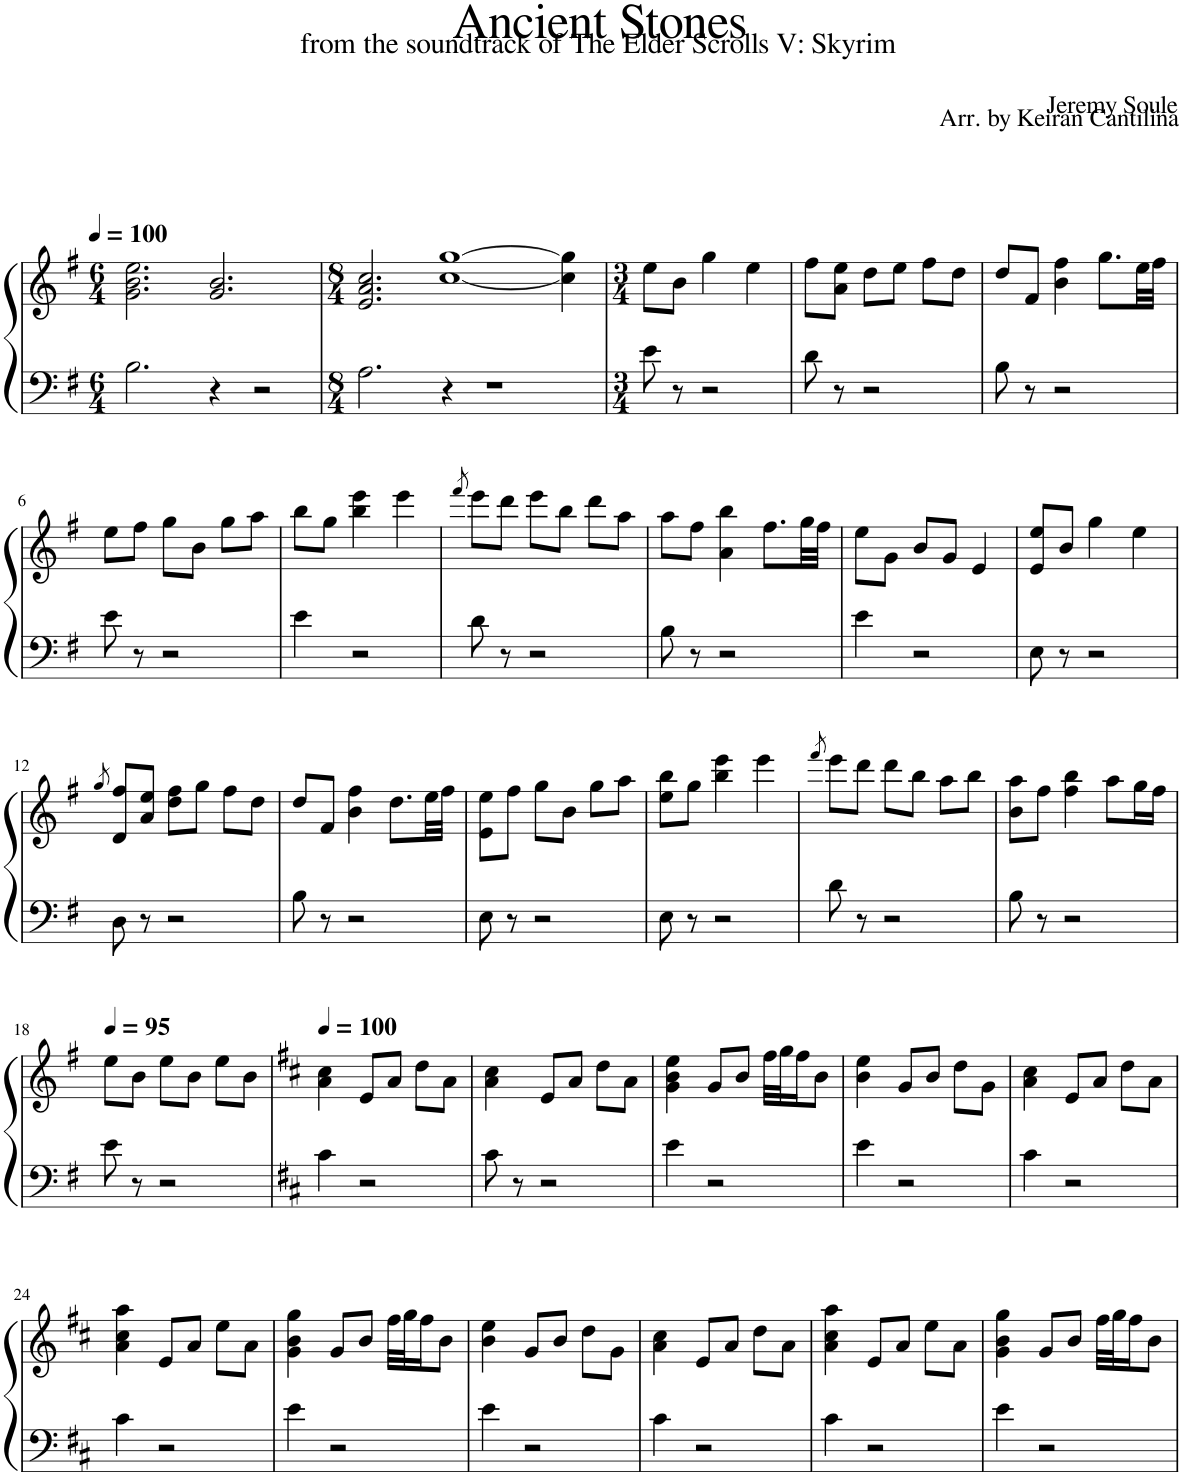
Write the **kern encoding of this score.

**kern	**kern
*part1	*part1
*staff2	*staff1
*I"Piano	*
*I'Pno.	*
*clefF4	*clefG2
*k[f#]	*k[f#]
*M6/4	*M6/4
*MM100	*MM100
=1	=1
2.B\	2.g\ 2.b\ 2.ee\
4r	2.g/ 2.b/
2r	.
=2	=2
*M8/4	*M8/4
2.A\	2.e/ 2.a/ 2.cc/
4r	[1cc [1gg
1r	.
.	4cc\] 4gg\]
=3	=3
*M3/4	*M3/4
8e\	8ee\L
8r	8b\J
2r	4gg\
.	4ee\
=4	=4
8d\	8ff#\L
8r	8a\ 8ee\J
2r	8dd\L
.	8ee\J
.	8ff#\L
.	8dd\J
=5	=5
8B\	8dd/L
8r	8f#/J
2r	4b\ 4ff#\
.	8.gg\L
.	32ee\LL
.	32ff#\JJJ
!!LO:LB:g=z
=6	=6
8e\	8ee\L
8r	8ff#\J
2r	8gg\L
.	8b\J
.	8gg\L
.	8aa\J
=7	=7
4e\	8bb\L
.	8gg\J
2r	4bb\ 4eee\
.	4eee\
=8	=8
.	8qfff#/
8d\	8eee\L
8r	8ddd\J
2r	8eee\L
.	8bb\J
.	8ddd\L
.	8aa\J
=9	=9
8B\	8aa\L
8r	8ff#\J
2r	4a\ 4bb\
.	8.ff#\L
.	32gg\LL
.	32ff#\JJJ
=10	=10
4e\	8ee\L
.	8g\J
2r	8b/L
.	8g/J
.	4e/
=11	=11
8E\	8e/ 8ee/L
8r	8b/J
2r	4gg\
.	4ee\
!!LO:LB:g=z
=12	=12
.	8qgg/
8D\	8d/ 8ff#/L
8r	8a/ 8ee/J
2r	8dd\ 8ff#\L
.	8gg\J
.	8ff#\L
.	8dd\J
=13	=13
8B\	8dd/L
8r	8f#/J
2r	4b\ 4ff#\
.	8.dd\L
.	32ee\LL
.	32ff#\JJJ
=14	=14
8E\	8e\ 8ee\L
8r	8ff#\J
2r	8gg\L
.	8b\J
.	8gg\L
.	8aa\J
=15	=15
8E\	8ee\ 8bb\L
8r	8gg\J
2r	4bb\ 4eee\
.	4eee\
=16	=16
.	8qfff#/
8d\	8eee\L
8r	8ddd\J
2r	8ddd\L
.	8bb\J
.	8aa\L
.	8bb\J
=17	=17
8B\	8b\ 8aa\L
8r	8ff#\J
2r	4ff#\ 4bb\
.	8aa\L
.	16gg\L
.	16ff#\JJ
!!LO:LB:g=z
=18	=18
*	*MM95
8e\	8ee\L
8r	8b\J
2r	8ee\L
.	8b\J
.	8ee\L
.	8b\J
=19	=19
*k[f#c#]	*k[f#c#]
*	*MM100
4c#\	4a\ 4cc#\
2r	8e/L
.	8a/J
.	8dd\L
.	8a\J
=20	=20
8c#\	4a\ 4cc#\
8r	.
2r	8e/L
.	8a/J
.	8dd\L
.	8a\J
=21	=21
4e\	4g\ 4b\ 4ee\
2r	8g/L
.	8b/J
.	32ff#\LLL
.	32gg\J
.	16ff#\J
.	8b\J
=22	=22
4e\	4b\ 4ee\
2r	8g/L
.	8b/J
.	8dd\L
.	8g\J
=23	=23
4c#\	4a\ 4cc#\
2r	8e/L
.	8a/J
.	8dd\L
.	8a\J
!!LO:LB:g=z
=24	=24
4c#\	4a\ 4cc#\ 4aa\
2r	8e/L
.	8a/J
.	8ee\L
.	8a\J
=25	=25
4e\	4g\ 4b\ 4gg\
2r	8g/L
.	8b/J
.	32ff#\LLL
.	32gg\J
.	16ff#\J
.	8b\J
=26	=26
4e\	4b\ 4ee\
2r	8g/L
.	8b/J
.	8dd\L
.	8g\J
=27	=27
4c#\	4a\ 4cc#\
2r	8e/L
.	8a/J
.	8dd\L
.	8a\J
=28	=28
4c#\	4a\ 4cc#\ 4aa\
2r	8e/L
.	8a/J
.	8ee\L
.	8a\J
=29	=29
4e\	4g\ 4b\ 4gg\
2r	8g/L
.	8b/J
.	32ff#\LLL
.	32gg\J
.	16ff#\J
.	8b\J
=	=
*-	*-
